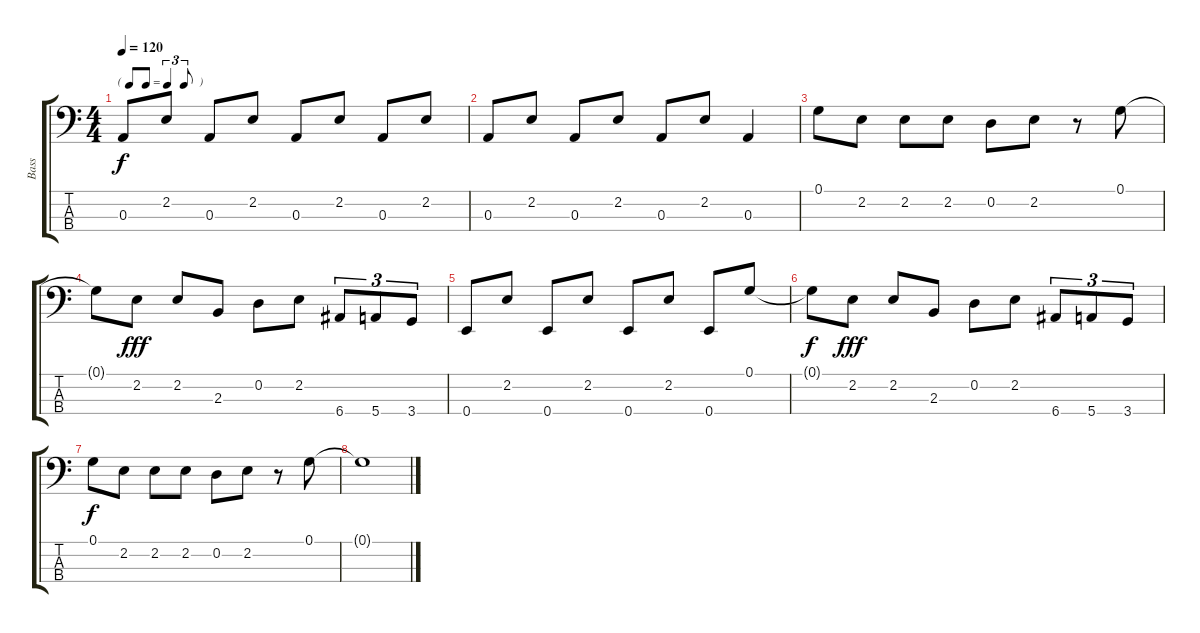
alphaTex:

\track ("Bass" "Bass") {instrument electricbasspick}
\staff {score tabs}
\tuning (G2 D2 A1 E1) {hide}
\ts (4 4)
\tf triplet8th
\tempo 120
\clef f4
\ks c
0.3.8{dy f} 2.2.8 0.3.8 2.2.8 0.3.8 2.2.8 0.3.8 2.2.8 |
0.3.8 2.2.8 0.3.8 2.2.8 0.3.8 2.2.8 0.3.4 |
0.1.8 2.2.8 2.2.8 2.2.8 0.2.8 2.2.8 r.8 0.1.8 |
0.1{t}.8 2.2.8{dy fff} 2.2.8 2.3.8 0.2.8 2.2.8 6.4.8{tu (3 2)} 5.4.8{tu (3 2)} 3.4.8{tu (3 2)} |
0.4.8 2.2.8 0.4.8 2.2.8 0.4.8 2.2.8 0.4.8 0.1.8 |
0.1{t}.8{dy f} 2.2.8{dy fff} 2.2.8 2.3.8 0.2.8 2.2.8 6.4.8{tu (3 2)} 5.4.8{tu (3 2)} 3.4.8{tu (3 2)} |
0.1.8{dy f} 2.2.8 2.2.8 2.2.8 0.2.8 2.2.8 r.8 0.1.8 |
0.1{t}.1
